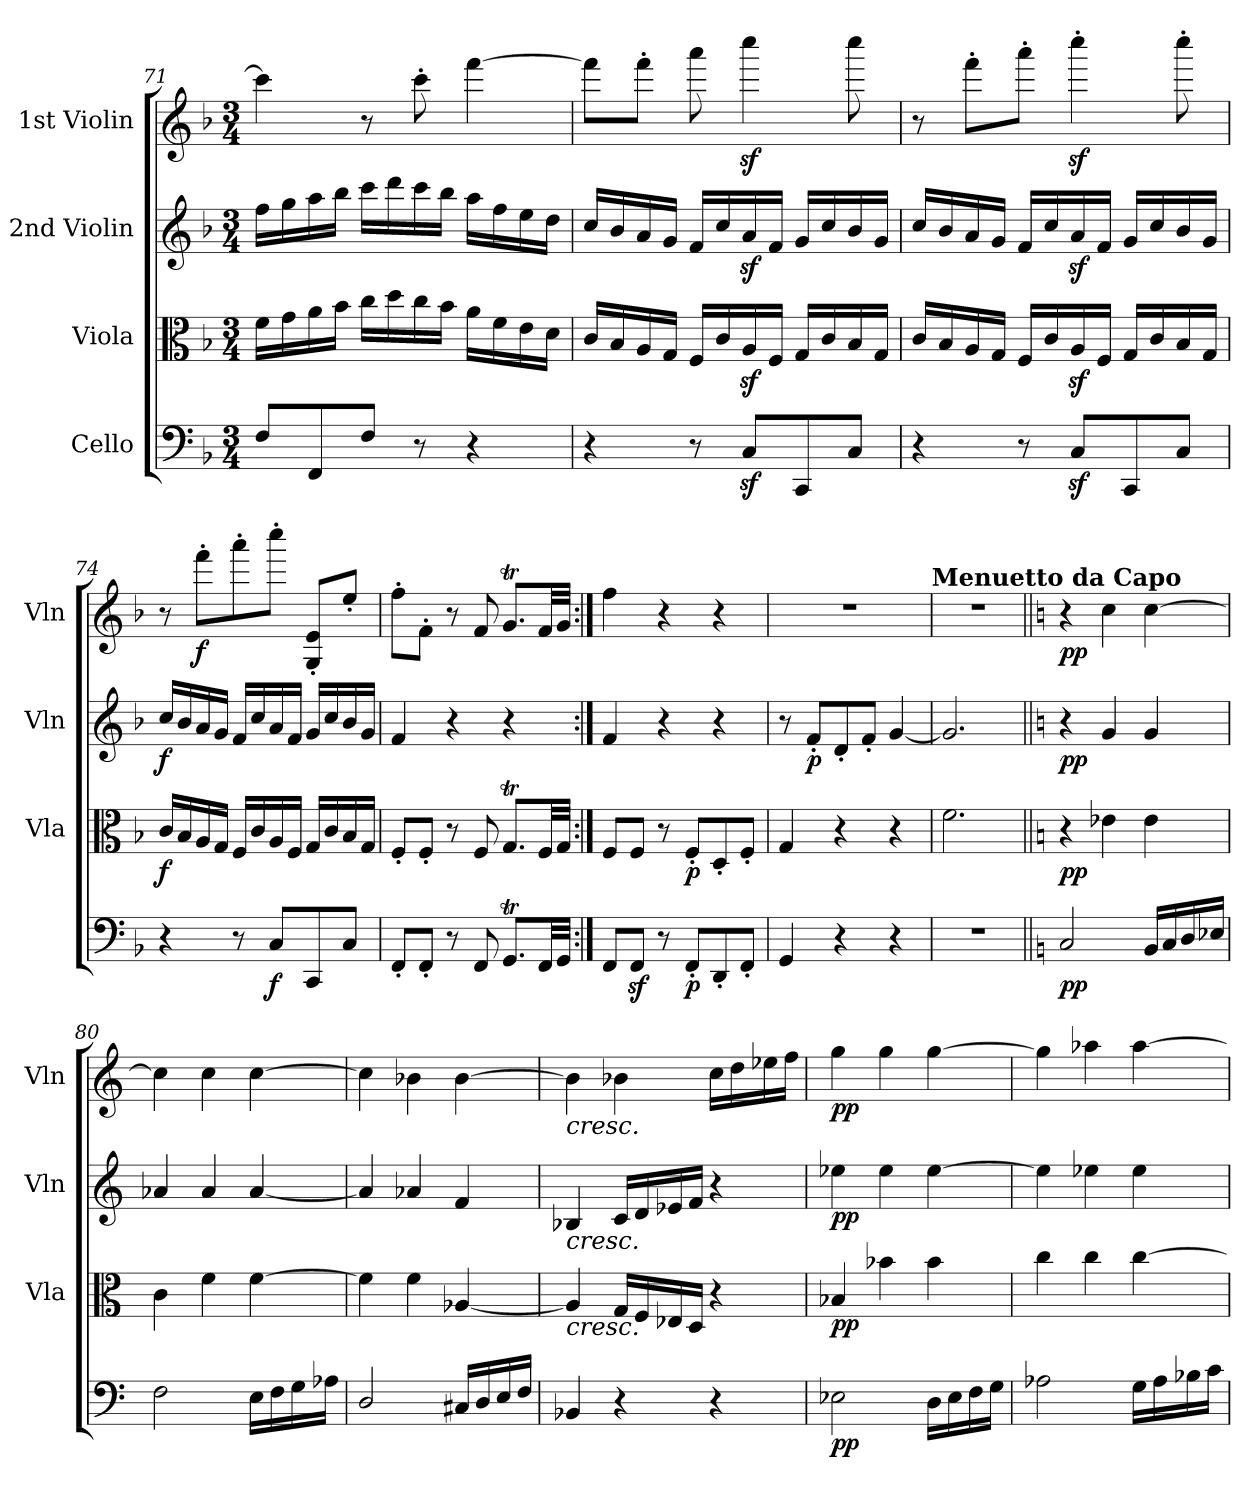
**kern	**dynam	**kern	**dynam	**kern	**dynam	**kern	**dynam
*part4	*part4	*part3	*part3	*part2	*part2	*part1	*part1
*staff4	*staff4	*staff3	*staff3	*staff2	*staff2	*staff1	*staff1
*I"Cello	*	*I"Viola	*	*I"2nd Violin	*	*I"1st Violin	*
*	*	*I'Vla	*	*I'Vln	*	*I'Vln	*
!!LO:LB:g=z
*clefF4	*	*clefC3	*	*clefG2	*	*clefG2	*
*k[b-]	*	*k[b-]	*	*k[b-]	*	*k[b-]	*
*F:	*	*F:	*	*F:	*	*F:	*
*M3/4	*	*M3/4	*	*M3/4	*	*M3/4	*
=71	=71	=71	=71	=71	=71	=71	=71
8F/L	.	16f\LL	.	16ff\LL	.	4ccc\]	.
.	.	16g\	.	16gg\	.	.	.
8FF/	.	16a\	.	16aa\	.	.	.
.	.	16b-\JJ	.	16bb-\JJ	.	.	.
8F/J	.	16cc\LL	.	16ccc\LL	.	8r	.
.	.	16dd\	.	16ddd\	.	.	.
8r	.	16cc\	.	16ccc\	.	8ccc'\	.
.	.	16b-\JJ	.	16bb-\JJ	.	.	.
4r	.	16a\LL	.	16aa\LL	.	[4fff\	.
.	.	16f\	.	16ff\	.	.	.
.	.	16e\	.	16ee\	.	.	.
.	.	16d\JJ	.	16dd\JJ	.	.	.
=72	=72	=72	=72	=72	=72	=72	=72
4r	.	16c/LL	.	16cc/LL	.	8fff\L]	.
.	.	16B-/	.	16b-/	.	.	.
.	.	16A/	.	16a/	.	8fff'\J	.
.	.	16G/JJ	.	16g/JJ	.	.	.
8r	.	16F/LL	.	16f/LL	.	8aaa\	.
.	.	16c/	.	16cc/	.	.	.
8Cz</L	.	16Az</	.	16az</	.	4ccccz<\	.
.	.	16F/JJ	.	16f/JJ	.	.	.
8CC/	.	16G/LL	.	16g/LL	.	.	.
.	.	16c/	.	16cc/	.	.	.
8C/J	.	16B-/	.	16b-/	.	8cccc\	.
.	.	16G/JJ	.	16g/JJ	.	.	.
!!LO:LB:g=z
=73	=73	=73	=73	=73	=73	=73	=73
4r	.	16c/LL	.	16cc/LL	.	8r	.
.	.	16B-/	.	16b-/	.	.	.
.	.	16A/	.	16a/	.	8fff'\L	.
.	.	16G/JJ	.	16g/JJ	.	.	.
8r	.	16F/LL	.	16f/LL	.	8aaa'\J	.
.	.	16c/	.	16cc/	.	.	.
8Cz</L	.	16Az</	.	16az</	.	4ccccz<'\	.
.	.	16F/JJ	.	16f/JJ	.	.	.
8CC/	.	16G/LL	.	16g/LL	.	.	.
.	.	16c/	.	16cc/	.	.	.
8C/J	.	16B-/	.	16b-/	.	8cccc'\	.
.	.	16G/JJ	.	16g/JJ	.	.	.
=74	=74	=74	=74	=74	=74	=74	=74
!	!	!	!LO:DY:b	!	!LO:DY:b	!	!
4r	.	16c/LL	f	16cc/LL	f	8r	.
.	.	16B-/	.	16b-/	.	.	.
!	!	!	!	!	!	!	!LO:DY:b
.	.	16A/	.	16a/	.	8fff'\L	f
.	.	16G/JJ	.	16g/JJ	.	.	.
8r	.	16F/LL	.	16f/LL	.	8aaa'\	.
.	.	16c/	.	16cc/	.	.	.
!	!LO:DY:b	!	!	!	!	!	!
8C/L	f	16A/	.	16a/	.	8cccc'\J	.
.	.	16F/JJ	.	16f/JJ	.	.	.
8CC/	.	16G/LL	.	16g/LL	.	8G/' 8e/'L	.
.	.	16c/	.	16cc/	.	.	.
8C/J	.	16B-/	.	16b-/	.	8ee'/J	.
.	.	16G/JJ	.	16g/JJ	.	.	.
=75	=75	=75	=75	=75	=75	=75	=75
8FF'/L	.	8F'/L	.	4f/	.	8ff'\L	.
8FF'/J	.	8F'/J	.	.	.	8f'\J	.
8r	.	8r	.	4r	.	8r	.
8FF/	.	8F/	.	.	.	8f/	.
8.GGT/L	.	8.GT/L	.	4r	.	8.gT/L	.
32FF/LL	.	32F/LL	.	.	.	32f/LL	.
32GG/JJJ	.	32G/JJJ	.	.	.	32g/JJJ	.
=76:|!	=76:|!	=76:|!	=76:|!	=76:|!	=76:|!	=76:|!	=76:|!
8FF/L	.	8F/L	.	4f/	.	4ff\	.
8FFz>/J	.	8F/J	.	.	.	.	.
8r	.	8r	.	4r	.	4r	.
!	!LO:DY:b	!	!LO:DY:b	!	!	!	!
8FF'/L	p	8F'/L	p	.	.	.	.
8DD'/	.	8D'/	.	4r	.	4r	.
8FF'/J	.	8F'/J	.	.	.	.	.
=77	=77	=77	=77	=77	=77	=77	=77
4GG/	.	4G/	.	8r	.	2.r	.
!	!	!	!	!	!LO:DY:b	!	!
.	.	.	.	8f'/L	p	.	.
4r	.	4r	.	8d'/	.	.	.
.	.	.	.	8f'/J	.	.	.
4r	.	4r	.	[4g/	.	.	.
!	!	!	!	!	!	!LO:TX:a:B:t=Menuetto da Capo	!
=78	=78	=78	=78	=78	=78	=78	=78
2.r	.	2.f\	.	2.g/]	.	2.r	.
!!LO:PB:g=z
=79||	=79||	=79||	=79||	=79||	=79||	=79||	=79||
*k[]	*	*k[]	*	*k[]	*	*k[]	*
*C:	*	*C:	*	*C:	*	*C:	*
!	!LO:DY:b	!	!LO:DY:b	!	!LO:DY:b	!	!LO:DY:b
2C/	pp	4r	pp	4r	pp	4r	pp
.	.	4e-X\	.	4g/	.	4cc\	.
16BB/LL	.	4e-\	.	4g/	.	[4cc\	.
16C/	.	.	.	.	.	.	.
16D/	.	.	.	.	.	.	.
16E-X/JJ	.	.	.	.	.	.	.
=80	=80	=80	=80	=80	=80	=80	=80
2F\	.	4c\	.	4a-X/	.	4cc\]	.
.	.	4f\	.	4a-/	.	4cc\	.
16E\LL	.	[4f\	.	[4a-/	.	[4cc\	.
16F\	.	.	.	.	.	.	.
16G\	.	.	.	.	.	.	.
16A-X\JJ	.	.	.	.	.	.	.
=81	=81	=81	=81	=81	=81	=81	=81
2D/	.	4f\]	.	4a-/]	.	4cc\]	.
.	.	4f\	.	4a-X/	.	4b-X\	.
16C#X/LL	.	[4A-X/	.	4f/	.	[4b-\	.
16D/	.	.	.	.	.	.	.
16E/	.	.	.	.	.	.	.
16F/JJ	.	.	.	.	.	.	.
=82	=82	=82	=82	=82	=82	=82	=82
!	!	!	!	!	!	!LO:TX:b:i:t=cresc.	!
!	!	!	!	!LO:TX:b:i:t=cresc.	!	!	!
!	!	!LO:TX:b:i:t=cresc.	!	!	!	!	!
4BB-X/	.	4A-/]	.	4B-X/	.	4b-\]	.
4r	.	16G/LL	.	16c/LL	.	4b-X\	.
.	.	16F/	.	16d/	.	.	.
.	.	16E-X/	.	16e-X/	.	.	.
.	.	16D/JJ	.	16f/JJ	.	.	.
4r	.	4r	.	4r	.	16cc\LL	.
.	.	.	.	.	.	16dd\	.
.	.	.	.	.	.	16ee-X\	.
.	.	.	.	.	.	16ff\JJ	.
=83	=83	=83	=83	=83	=83	=83	=83
!	!LO:DY:b	!	!LO:DY:b	!	!LO:DY:b	!	!LO:DY:b
2E-X\	pp	4B-X/	pp	4ee-X\	pp	4gg\	pp
.	.	4b-X\	.	4ee-\	.	4gg\	.
16D\LL	.	4b-\	.	[4ee-\	.	[4gg\	.
16E-\	.	.	.	.	.	.	.
16F\	.	.	.	.	.	.	.
16G\JJ	.	.	.	.	.	.	.
!!LO:LB:g=z
=84	=84	=84	=84	=84	=84	=84	=84
2A-X\	.	4cc\	.	4ee-\]	.	4gg\]	.
.	.	4cc\	.	4ee-X\	.	4aa-X\	.
16G\LL	.	[4cc\	.	4ee-\	.	[4aa-\	.
16A-\	.	.	.	.	.	.	.
16B-X\	.	.	.	.	.	.	.
16c\JJ	.	.	.	.	.	.	.
=	=	=	=	=	=	=	=
*-	*-	*-	*-	*-	*-	*-	*-
